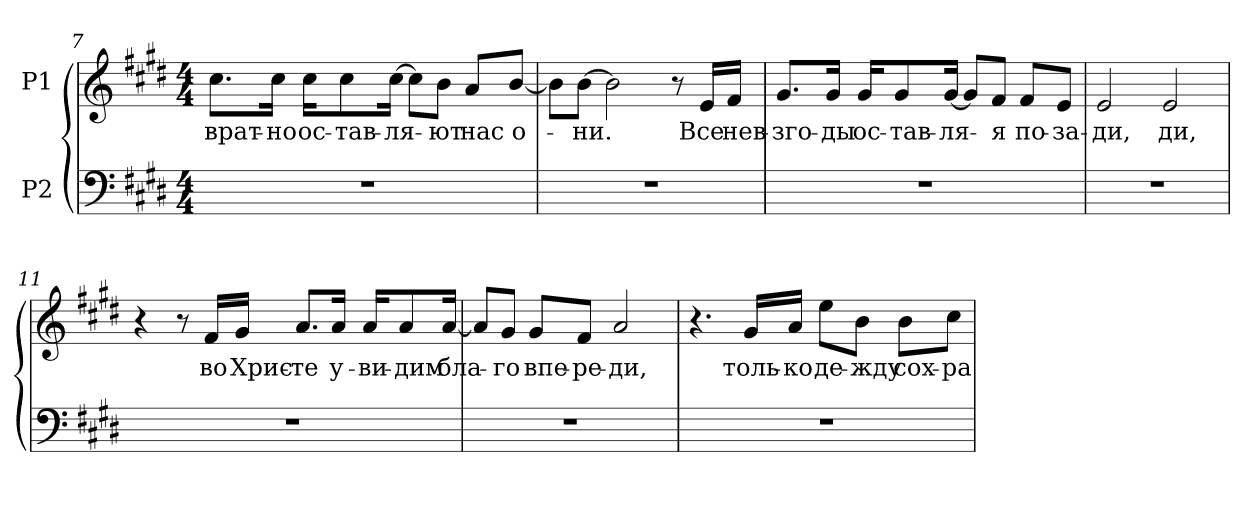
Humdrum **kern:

**kern	**kern	**text
*part2	*part1	*part1
*staff2	*staff1	*staff1
*I"P2	*I"P1	*
*clefF4	*clefG2	*
*k[f#c#g#d#]	*k[f#c#g#d#]	*
*E:	*E:	*
*M4/4	*M4/4	*
=7	=7	=7
!	!	!LO:LY:b:color=#000000
1r	8.cc#i\L	-врат-
!	!	!LO:LY:b:color=#000000
.	16cc#i\Jk	-но
!	!	!LO:LY:b:color=#000000
.	16cc#i\KL	ос-
!	!	!LO:LY:b:color=#000000
.	8cc#i\	-тав-
!	!	!LO:LY:b:color=#000000
.	[>16cc#i\Jk	-ля-
.	8cc#i\L]	.
!	!	!LO:LY:b:color=#000000
.	8bi\J	-ют
!	!	!LO:LY:b:color=#000000
.	8ai/L	нас
!	!	!LO:LY:b:color=#000000
.	[>8bi/J	о-
=8	=8	=8
1r	8bi\L]	.
!	!	!LO:LY:b:color=#000000
.	[>8bi\J	-ни.
.	2bi\]	.
.	8r	.
!	!	!LO:LY:b:color=#000000
.	16ei/LL	Все
!	!	!LO:LY:b:color=#000000
.	16f#i/JJ	нев-
!!LO:LB:g=z
=9	=9	=9
!	!	!LO:LY:b:color=#000000
1r	8.g#i/L	-зго-
!	!	!LO:LY:b:color=#000000
.	16g#i/Jk	-ды
!	!	!LO:LY:b:color=#000000
.	16g#i/KL	ос-
!	!	!LO:LY:b:color=#000000
.	8g#i/	-тав-
!	!	!LO:LY:b:color=#000000
.	[<16g#i/Jk	-ля-
.	8g#i/L]	.
!	!	!LO:LY:b:color=#000000
.	8f#i/J	-я
!	!	!LO:LY:b:color=#000000
.	8f#i/L	по-
!	!	!LO:LY:b:color=#000000
.	8ei/J	-за-
=10	=10	=10
!	!	!LO:LY:b:color=#000000
1r	2ei/	-ди,
!	!	!LO:LY:b:color=#000000
.	2ei/	ди,
=11	=11	=11
1r	4r	.
.	8r	.
!	!	!LO:LY:b:color=#000000
.	16f#i/LL	во
!	!	!LO:LY:b:color=#000000
.	16g#i/JJ	Хрис-
!	!	!LO:LY:b:color=#000000
.	8.ai/L	-те
!	!	!LO:LY:b:color=#000000
.	16ai/Jk	у-
!	!	!LO:LY:b:color=#000000
.	16ai/KL	-ви-
!	!	!LO:LY:b:color=#000000
.	8ai/	-дим
!	!	!LO:LY:b:color=#000000
.	[<16ai/Jk	бла-
=12	=12	=12
1r	8ai/L]	.
!	!	!LO:LY:b:color=#000000
.	8g#i/J	-го
!	!	!LO:LY:b:color=#000000
.	8g#i/L	впе-
!	!	!LO:LY:b:color=#000000
.	8f#i/J	-ре-
!	!	!LO:LY:b:color=#000000
.	2ai/	-ди,
!!LO:LB:g=z
=13	=13	=13
1r	4.r	.
!	!	!LO:LY:b:color=#000000
.	16g#i/LL	толь-
!	!	!LO:LY:b:color=#000000
.	16ai/JJ	-ко
!	!	!LO:LY:b:color=#000000
.	8eei\L	де-
!	!	!LO:LY:b:color=#000000
.	8bi\J	-жду
!	!	!LO:LY:b:color=#000000
.	8bi\L	сох-
!	!	!LO:LY:b:color=#000000
.	8cc#i\J	-ра-
=	=	=
*-	*-	*-
